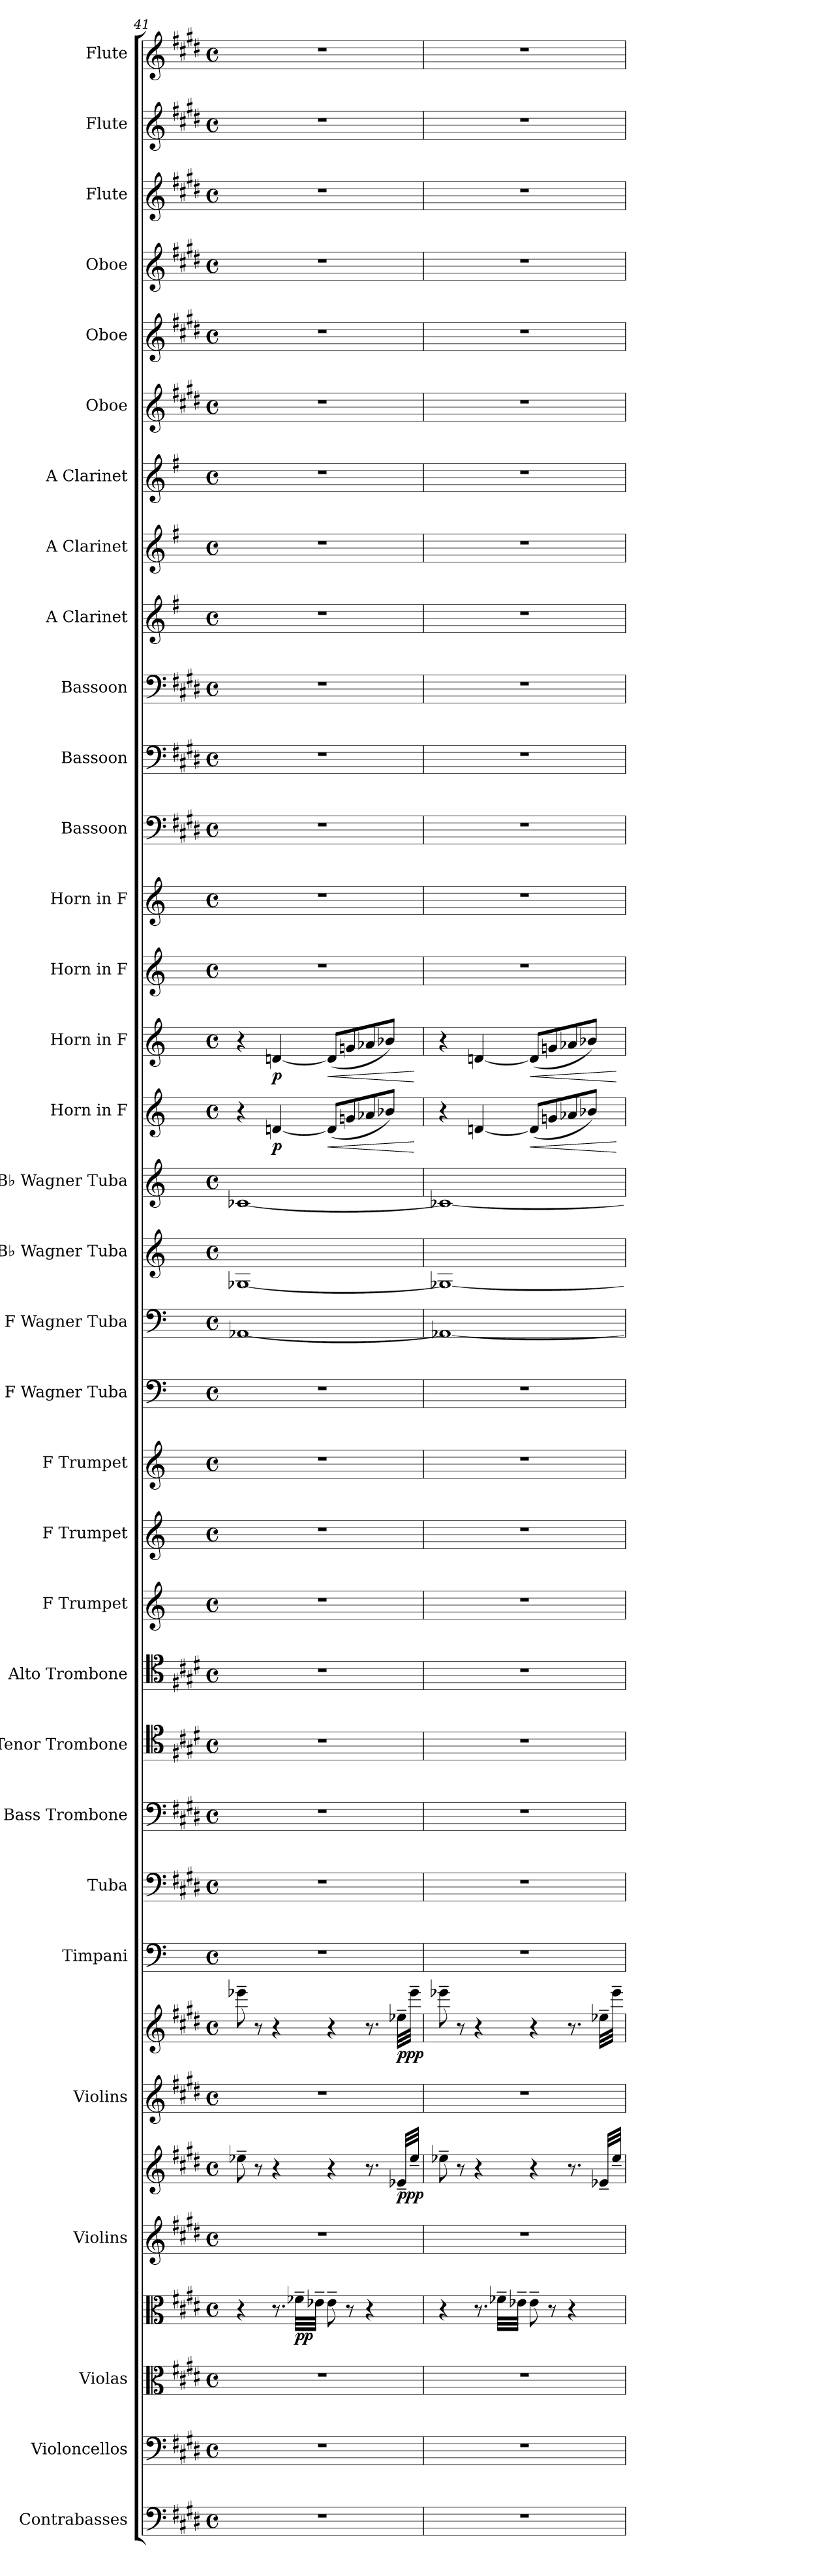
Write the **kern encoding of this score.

**kern	**kern	**kern	**kern	**dynam	**kern	**kern	**dynam	**kern	**kern	**dynam	**kern	**kern	**kern	**kern	**kern	**kern	**kern	**kern	**kern	**kern	**kern	**kern	**kern	**dynam	**kern	**dynam	**kern	**kern	**kern	**kern	**kern	**kern	**kern	**kern	**kern	**kern	**kern	**kern	**kern	**kern
*part33	*part32	*part31	*part31	*part31	*part30	*part30	*part30	*part29	*part29	*part29	*part28	*part27	*part26	*part25	*part24	*part23	*part22	*part21	*part20	*part19	*part18	*part17	*part16	*part16	*part15	*part15	*part14	*part13	*part12	*part11	*part10	*part9	*part8	*part7	*part6	*part5	*part4	*part3	*part2	*part1
*staff36	*staff35	*staff34	*staff33	*staff33/34	*staff32	*staff31	*staff31/32	*staff30	*staff29	*staff29/30	*staff28	*staff27	*staff26	*staff25	*staff24	*staff23	*staff22	*staff21	*staff20	*staff19	*staff18	*staff17	*staff16	*staff16	*staff15	*staff15	*staff14	*staff13	*staff12	*staff11	*staff10	*staff9	*staff8	*staff7	*staff6	*staff5	*staff4	*staff3	*staff2	*staff1
*I"Contrabasses	*I"Violoncellos	*I"Violas	*	*	*I"Violins	*	*	*I"Violins	*	*	*I"Timpani	*I"Tuba	*I"Bass Trombone	*I"Tenor Trombone	*I"Alto Trombone	*I"F Trumpet	*I"F Trumpet	*I"F Trumpet	*I"F Wagner Tuba	*I"F Wagner Tuba	*I"B♭ Wagner Tuba	*I"B♭ Wagner Tuba	*I"Horn in F	*	*I"Horn in F	*	*I"Horn in F	*I"Horn in F	*I"Bassoon	*I"Bassoon	*I"Bassoon	*I"A Clarinet	*I"A Clarinet	*I"A Clarinet	*I"Oboe	*I"Oboe	*I"Oboe	*I"Flute	*I"Flute	*I"Flute
*I'Cbs.	*I'Vcs.	*I'Vlas.	*	*	*I'Vlns.	*	*	*I'Vlns.	*	*	*I'Timp.	*I'Tba.	*I'B. Tbn.	*I'T. Tbn.	*I'A. Tbn.	*I'F Tpt.	*I'F Tpt.	*I'F Tpt.	*I'F Wag. Tu.	*I'F Wag. Tu.	*I'B♭ Wag. Tu.	*I'B♭ Wag. Tu.	*	*	*	*	*	*	*I'Bsn.	*I'Bsn.	*I'Bsn.	*I'A Cl.	*I'A Cl.	*I'A Cl.	*I'Ob.	*I'Ob.	*I'Ob.	*I'Fl.	*I'Fl.	*I'Fl.
*clefF4	*clefF4	*clefC3	*clefC3	*	*clefG2	*clefG2	*	*clefG2	*clefG2	*	*clefF4	*clefF4	*clefF4	*clefC4	*clefC4	*clefG2	*clefG2	*clefG2	*clefF4	*clefF4	*clefG2	*clefG2	*clefG2	*	*clefG2	*	*clefG2	*clefG2	*clefF4	*clefF4	*clefF4	*clefG2	*clefG2	*clefG2	*clefG2	*clefG2	*clefG2	*clefG2	*clefG2	*clefG2
*ITrd7c12	*	*	*	*	*	*	*	*	*	*	*	*	*	*	*	*ITrd-3c-5	*ITrd-3c-5	*ITrd-3c-5	*ITrd4c7	*ITrd4c7	*ITrd1c2	*ITrd1c2	*ITrd4c7	*	*ITrd4c7	*	*ITrd4c7	*ITrd4c7	*	*	*	*ITrd2c3	*ITrd2c3	*ITrd2c3	*	*	*	*	*	*
*k[f#c#g#d#]	*k[f#c#g#d#]	*k[f#c#g#d#]	*k[f#c#g#d#]	*	*k[f#c#g#d#]	*k[f#c#g#d#]	*	*k[f#c#g#d#]	*k[f#c#g#d#]	*	*k[]	*k[f#c#g#d#]	*k[f#c#g#d#]	*k[f#c#g#d#]	*k[f#c#g#d#]	*k[b-]	*k[b-]	*k[b-]	*k[b-]	*k[b-]	*k[b-e-]	*k[b-e-]	*k[b-]	*	*k[b-]	*	*k[b-]	*k[b-]	*k[f#c#g#d#]	*k[f#c#g#d#]	*k[f#c#g#d#]	*k[f#c#g#d#]	*k[f#c#g#d#]	*k[f#c#g#d#]	*k[f#c#g#d#]	*k[f#c#g#d#]	*k[f#c#g#d#]	*k[f#c#g#d#]	*k[f#c#g#d#]	*k[f#c#g#d#]
*M4/4	*M4/4	*M4/4	*M4/4	*	*M4/4	*M4/4	*	*M4/4	*M4/4	*	*M4/4	*M4/4	*M4/4	*M4/4	*M4/4	*M4/4	*M4/4	*M4/4	*M4/4	*M4/4	*M4/4	*M4/4	*M4/4	*	*M4/4	*	*M4/4	*M4/4	*M4/4	*M4/4	*M4/4	*M4/4	*M4/4	*M4/4	*M4/4	*M4/4	*M4/4	*M4/4	*M4/4	*M4/4
*met(c)	*met(c)	*met(c)	*met(c)	*	*met(c)	*met(c)	*	*met(c)	*met(c)	*	*met(c)	*met(c)	*met(c)	*met(c)	*met(c)	*met(c)	*met(c)	*met(c)	*met(c)	*met(c)	*met(c)	*met(c)	*met(c)	*	*met(c)	*	*met(c)	*met(c)	*met(c)	*met(c)	*met(c)	*met(c)	*met(c)	*met(c)	*met(c)	*met(c)	*met(c)	*met(c)	*met(c)	*met(c)
=41	=41	=41	=41	=41	=41	=41	=41	=41	=41	=41	=41	=41	=41	=41	=41	=41	=41	=41	=41	=41	=41	=41	=41	=41	=41	=41	=41	=41	=41	=41	=41	=41	=41	=41	=41	=41	=41	=41	=41	=41
1r	1r	1r	4r	.	1r	8ee-X~\	.	1r	8eee-X~\	.	1r	1r	1r	1r	1r	1r	1r	1r	1r	[1DD-X	[1F-X	[1B--X	4r	.	4r	.	1r	1r	1r	1r	1r	1r	1r	1r	1r	1r	1r	1r	1r	1r
.	.	.	.	.	.	8r	.	.	8r	.	.	.	.	.	.	.	.	.	.	.	.	.	.	.	.	.	.	.	.	.	.	.	.	.	.	.	.	.	.	.
!	!	!	!	!	!	!	!	!	!	!	!	!	!	!	!	!	!	!	!	!	!	!	!	!LO:DY:b	!	!LO:DY:b	!	!	!	!	!	!	!	!	!	!	!	!	!	!
.	.	.	8.r	.	.	4r	.	.	4r	.	.	.	.	.	.	.	.	.	.	.	.	.	[4Gn/	p	[4Gn/	p	.	.	.	.	.	.	.	.	.	.	.	.	.	.
!	!	!	!	!LO:DY:b	!	!	!	!	!	!	!	!	!	!	!	!	!	!	!	!	!	!	!	!	!	!	!	!	!	!	!	!	!	!	!	!	!	!	!	!
.	.	.	32f-X~\LLL	pp	.	.	.	.	.	.	.	.	.	.	.	.	.	.	.	.	.	.	.	.	.	.	.	.	.	.	.	.	.	.	.	.	.	.	.	.
.	.	.	32e-X~\JJJ	.	.	.	.	.	.	.	.	.	.	.	.	.	.	.	.	.	.	.	.	.	.	.	.	.	.	.	.	.	.	.	.	.	.	.	.	.
!	!	!	!	!	!	!	!	!	!	!	!	!	!	!	!	!	!	!	!	!	!	!	!	!LO:HP:b	!	!LO:HP:b	!	!	!	!	!	!	!	!	!	!	!	!	!	!
.	.	.	8e-~\	.	.	4r	.	.	4r	.	.	.	.	.	.	.	.	.	.	.	.	.	(<8G/L]	<	(<8G/L]	<	.	.	.	.	.	.	.	.	.	.	.	.	.	.
.	.	.	8r	.	.	.	.	.	.	.	.	.	.	.	.	.	.	.	.	.	.	.	8cn/	.	8cn/	.	.	.	.	.	.	.	.	.	.	.	.	.	.	.
.	.	.	4r	.	.	8.r	.	.	8.r	.	.	.	.	.	.	.	.	.	.	.	.	.	8d-X/	.	8d-X/	.	.	.	.	.	.	.	.	.	.	.	.	.	.	.
.	.	.	.	.	.	.	.	.	.	.	.	.	.	.	.	.	.	.	.	.	.	.	8e-X/J)	.	8e-X/J)	.	.	.	.	.	.	.	.	.	.	.	.	.	.	.
!	!	!	!	!	!	!	!LO:DY:b	!	!	!LO:DY:b	!	!	!	!	!	!	!	!	!	!	!	!	!	!	!	!	!	!	!	!	!	!	!	!	!	!	!	!	!	!
.	.	.	.	.	.	32e-X~/LLL	ppp	.	32ee-X~\LLL	ppp	.	.	.	.	.	.	.	.	.	.	.	.	.	.	.	.	.	.	.	.	.	.	.	.	.	.	.	.	.	.
.	.	.	.	.	.	32ee-~/JJJ	.	.	32eee-~\JJJ	.	.	.	.	.	.	.	.	.	.	.	.	.	.	.	.	.	.	.	.	.	.	.	.	.	.	.	.	.	.	.
.	.	.	.	.	.	.	.	.	.	.	.	.	.	.	.	.	.	.	.	.	.	.	.	[	.	[	.	.	.	.	.	.	.	.	.	.	.	.	.	.
=42	=42	=42	=42	=42	=42	=42	=42	=42	=42	=42	=42	=42	=42	=42	=42	=42	=42	=42	=42	=42	=42	=42	=42	=42	=42	=42	=42	=42	=42	=42	=42	=42	=42	=42	=42	=42	=42	=42	=42	=42
1r	1r	1r	4r	.	1r	8ee-X~\	.	1r	8eee-X~\	.	1r	1r	1r	1r	1r	1r	1r	1r	1r	1DD-X_	1F-X_	1B--X_	4r	.	4r	.	1r	1r	1r	1r	1r	1r	1r	1r	1r	1r	1r	1r	1r	1r
.	.	.	.	.	.	8r	.	.	8r	.	.	.	.	.	.	.	.	.	.	.	.	.	.	.	.	.	.	.	.	.	.	.	.	.	.	.	.	.	.	.
.	.	.	8.r	.	.	4r	.	.	4r	.	.	.	.	.	.	.	.	.	.	.	.	.	[4Gn/	.	[4Gn/	.	.	.	.	.	.	.	.	.	.	.	.	.	.	.
.	.	.	32f-X~\LLL	.	.	.	.	.	.	.	.	.	.	.	.	.	.	.	.	.	.	.	.	.	.	.	.	.	.	.	.	.	.	.	.	.	.	.	.	.
.	.	.	32e-X~\JJJ	.	.	.	.	.	.	.	.	.	.	.	.	.	.	.	.	.	.	.	.	.	.	.	.	.	.	.	.	.	.	.	.	.	.	.	.	.
!	!	!	!	!	!	!	!	!	!	!	!	!	!	!	!	!	!	!	!	!	!	!	!	!LO:HP:b	!	!LO:HP:b	!	!	!	!	!	!	!	!	!	!	!	!	!	!
.	.	.	8e-~\	.	.	4r	.	.	4r	.	.	.	.	.	.	.	.	.	.	.	.	.	(<8G/L]	<	(<8G/L]	<	.	.	.	.	.	.	.	.	.	.	.	.	.	.
.	.	.	8r	.	.	.	.	.	.	.	.	.	.	.	.	.	.	.	.	.	.	.	8cn/	.	8cn/	.	.	.	.	.	.	.	.	.	.	.	.	.	.	.
.	.	.	4r	.	.	8.r	.	.	8.r	.	.	.	.	.	.	.	.	.	.	.	.	.	8d-X/	.	8d-X/	.	.	.	.	.	.	.	.	.	.	.	.	.	.	.
.	.	.	.	.	.	.	.	.	.	.	.	.	.	.	.	.	.	.	.	.	.	.	8e-X/J)	.	8e-X/J)	.	.	.	.	.	.	.	.	.	.	.	.	.	.	.
.	.	.	.	.	.	32e-X~/LLL	.	.	32ee-X~\LLL	.	.	.	.	.	.	.	.	.	.	.	.	.	.	.	.	.	.	.	.	.	.	.	.	.	.	.	.	.	.	.
.	.	.	.	.	.	32ee-~/JJJ	.	.	32eee-~\JJJ	.	.	.	.	.	.	.	.	.	.	.	.	.	.	.	.	.	.	.	.	.	.	.	.	.	.	.	.	.	.	.
.	.	.	.	.	.	.	.	.	.	.	.	.	.	.	.	.	.	.	.	.	.	.	.	[	.	[	.	.	.	.	.	.	.	.	.	.	.	.	.	.
=	=	=	=	=	=	=	=	=	=	=	=	=	=	=	=	=	=	=	=	=	=	=	=	=	=	=	=	=	=	=	=	=	=	=	=	=	=	=	=	=
*-	*-	*-	*-	*-	*-	*-	*-	*-	*-	*-	*-	*-	*-	*-	*-	*-	*-	*-	*-	*-	*-	*-	*-	*-	*-	*-	*-	*-	*-	*-	*-	*-	*-	*-	*-	*-	*-	*-	*-	*-
